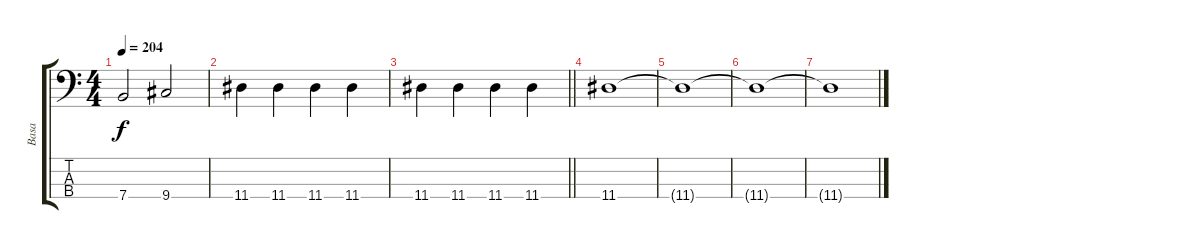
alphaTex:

\track ("Basa" "Basa") {instrument electricbasspick}
\staff {score tabs}
\tuning (G2 D2 A1 E1) {hide}
\ts (4 4)
\tempo 204
\clef f4
\ks c
7.4.2{dy f} 9.4.2 |
11.4.4 11.4.4 11.4.4 11.4.4 |
\barLineRight lightlight
11.4.4 11.4.4 11.4.4 11.4.4 |
11.4.1 |
11.4{t}.1 |
11.4{t}.1 |
11.4{t}.1
